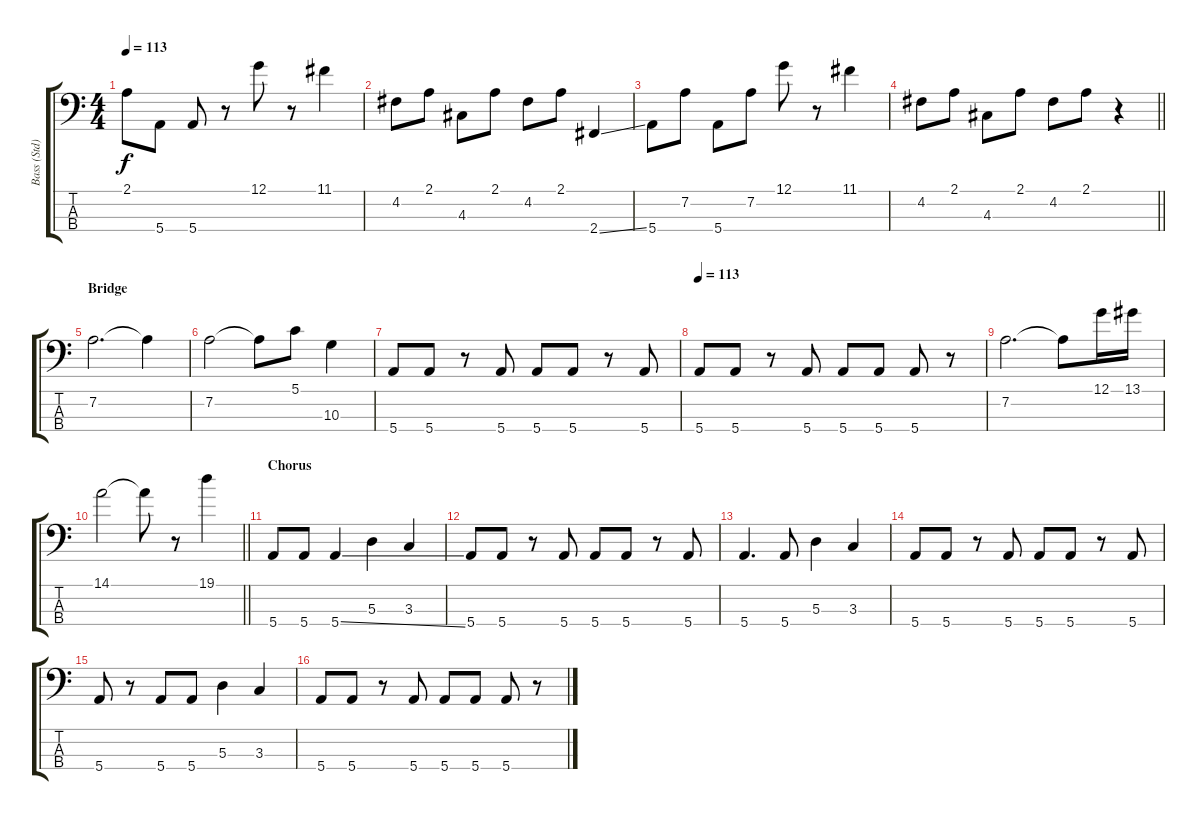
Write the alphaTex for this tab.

\track ("Bass (Std)" "Bass (Std)") {instrument electricbassfinger}
\staff {score tabs}
\tuning (G2 D2 A1 E1) {hide}
\ts (4 4)
\tempo 113
\clef f4
\ks c
2.1.8{dy f} 5.4.8 5.4.8 r.8 12.1.8 r.8 11.1.4 |
4.2.8 2.1.8 4.3.8 2.1.8 4.2.8 2.1.8 2.4{ss}.4 |
5.4.8 7.2.8 5.4.8 7.2.8 12.1.8 r.8 11.1.4 |
\barLineRight lightlight
4.2.8 2.1.8 4.3.8 2.1.8 4.2.8 2.1.8 r.4 |
\section ("" "Bridge")
7.2.2{d} 7.2{t}.4 |
7.2.2 7.2{t}.8 5.1.8 10.3.4 |
5.4.8 5.4.8 r.8 5.4.8 5.4.8 5.4.8 r.8 5.4.8 |
\tempo 113
5.4.8 5.4.8 r.8 5.4.8 5.4.8 5.4.8 5.4.8 r.8 |
7.2.2{d} 7.2{t}.8 12.1.16 13.1.16 |
\barLineRight lightlight
14.1.2 14.1{t}.8 r.8 19.1.4 |
\section ("" "Chorus")
5.4.8 5.4.8 5.4{ss}.4 5.3.4 3.3.4 |
5.4.8 5.4.8 r.8 5.4.8 5.4.8 5.4.8 r.8 5.4.8 |
5.4.4{d} 5.4.8 5.3.4 3.3.4 |
5.4.8 5.4.8 r.8 5.4.8 5.4.8 5.4.8 r.8 5.4.8 |
5.4.8 r.8 5.4.8 5.4.8 5.3.4 3.3.4 |
5.4.8 5.4.8 r.8 5.4.8 5.4.8 5.4.8 5.4.8 r.8
